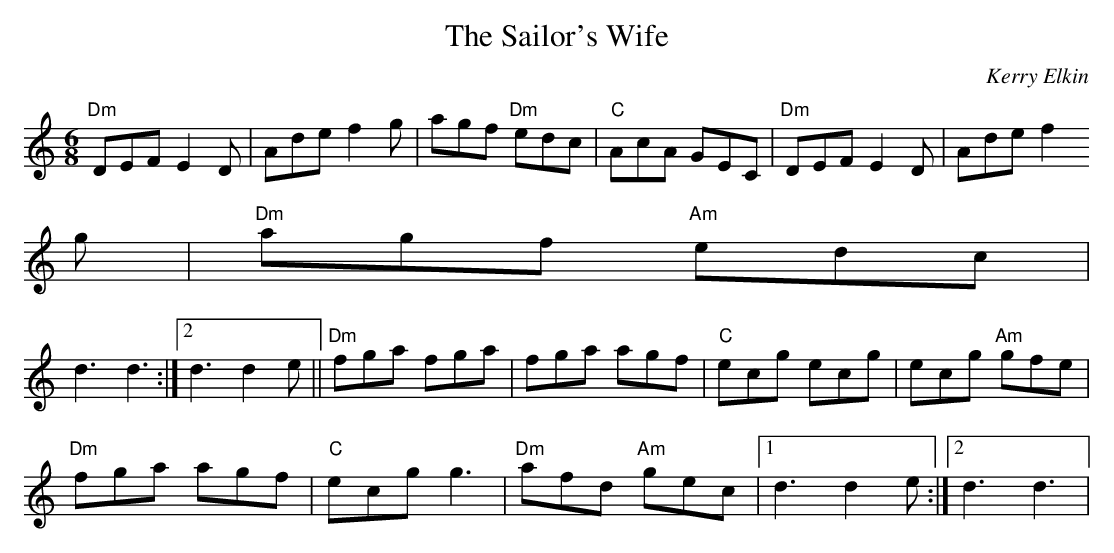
X:1
T:The Sailor's Wife
M:6/8
L:1/8
C:Kerry Elkin
K:c
"Dm"DEF E2 D|Ade f2 g|agf "Dm"edc|"C"AcA GEC|"Dm"DEF E2 D|Ade f2
g|"Dm"agf "Am"edc|
1 d3 d3:|2 d3 d2 e||"Dm"fga fga|fga agf|"C"ecg ecg|ecg "Am"gfe|
"Dm"fga agf|"C"ecg g3|"Dm"afd "Am"gec|1 d3 d2 e:|2 d3 d3|
